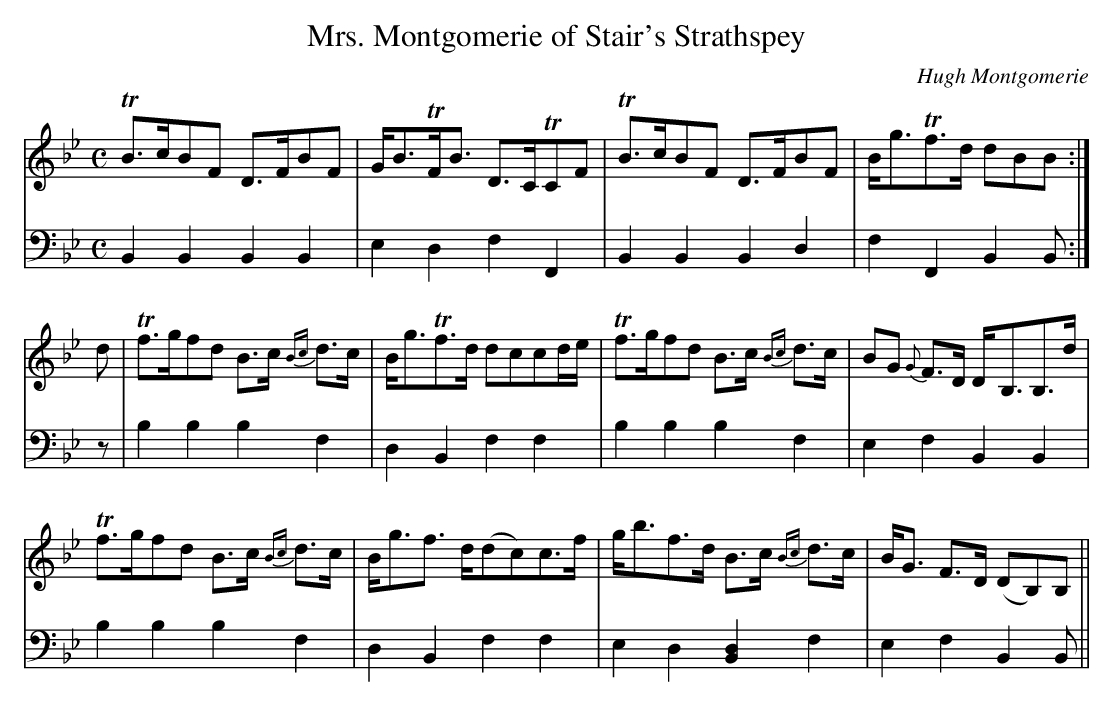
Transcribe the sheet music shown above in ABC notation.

X:1
T:Mrs. Montgomerie of Stair's Strathspey
C:Hugh Montgomerie
M:C
L:1/16
K:Bb
V:1
TB3cB2F2 D3FB2F2|GB3TFB3 D3CTC2F2|TB3cB2F2 D3FB2F2|Bg3Tf3d d2B2B2:|
d2|Tf3gf2d2 B3c {Bc}d3c|Bg3Tf3d d2c2c2de|Tf3gf2d2 B3c {Bc}d3c|B2G2 {G}F3D D-B,3B,3d|
Tf3gf2d2 B3c {Bc}d3c|Bg3f3 d(d2c2)c3f|gb3f3d B3c {Bc}d3c|BG3 F3D (D2B,2)B,2||
V:2  clef = bass
B,,4B,,4B,,4B,,4|E,4D,4F,4F,,4|B,,4B,,4B,,4D,4|F,4F,,4B,,4B,,2:|
z2|B,4B,4B,4F,4|D,4B,,4F,4F,4|B,4B,4B,4F,4|E,4F,4B,,4B,,4|
B,4B,4B,4F,4|D,4B,,4F,4F,4|E,4D,4[B,,4D,4]F,4|E,4F,4B,,4B,,2||
